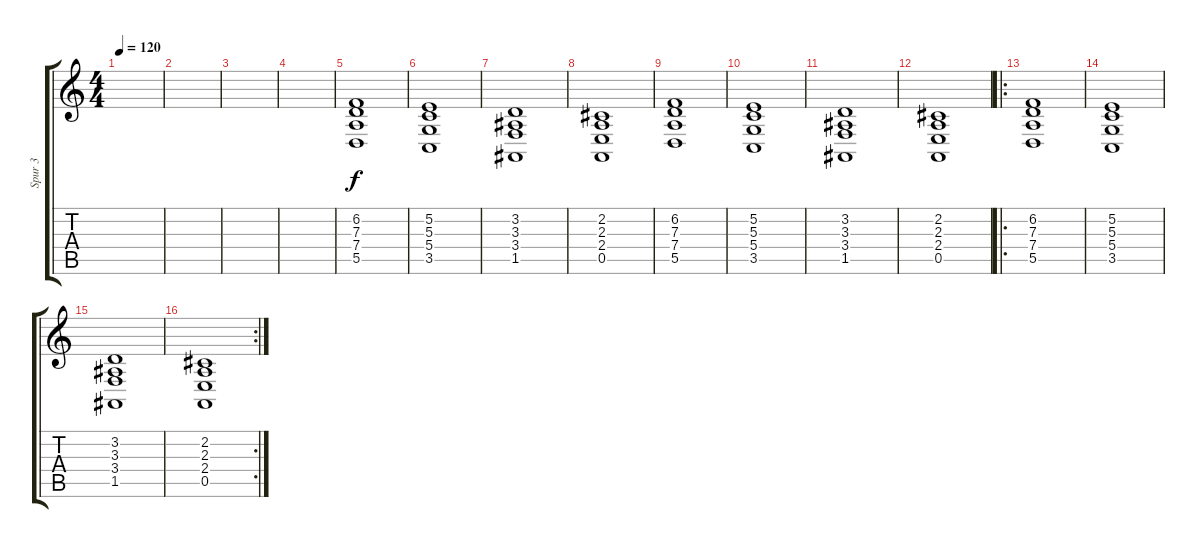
\track ("Spur 3" "Spur 3") {instrument flute}
\staff {score tabs}
\tuning (E4 B3 G3 D3 A2 E2) {hide}
\ts (4 4)
\tempo 120
\clef g2
\ks c
|
|
|
|
(6.2 7.3 7.4 5.5).1 |
(5.2 5.3 5.4 3.5).1 |
(3.2 3.3 3.4 1.5).1 |
(2.2 2.3 2.4 0.5).1 |
(6.2 7.3 7.4 5.5).1 |
(5.2 5.3 5.4 3.5).1 |
(3.2 3.3 3.4 1.5).1 |
(2.2 2.3 2.4 0.5).1 |
\ro
(6.2 7.3 7.4 5.5).1 |
(5.2 5.3 5.4 3.5).1 |
(3.2 3.3 3.4 1.5).1 |
\rc 2
(2.2 2.3 2.4 0.5).1
